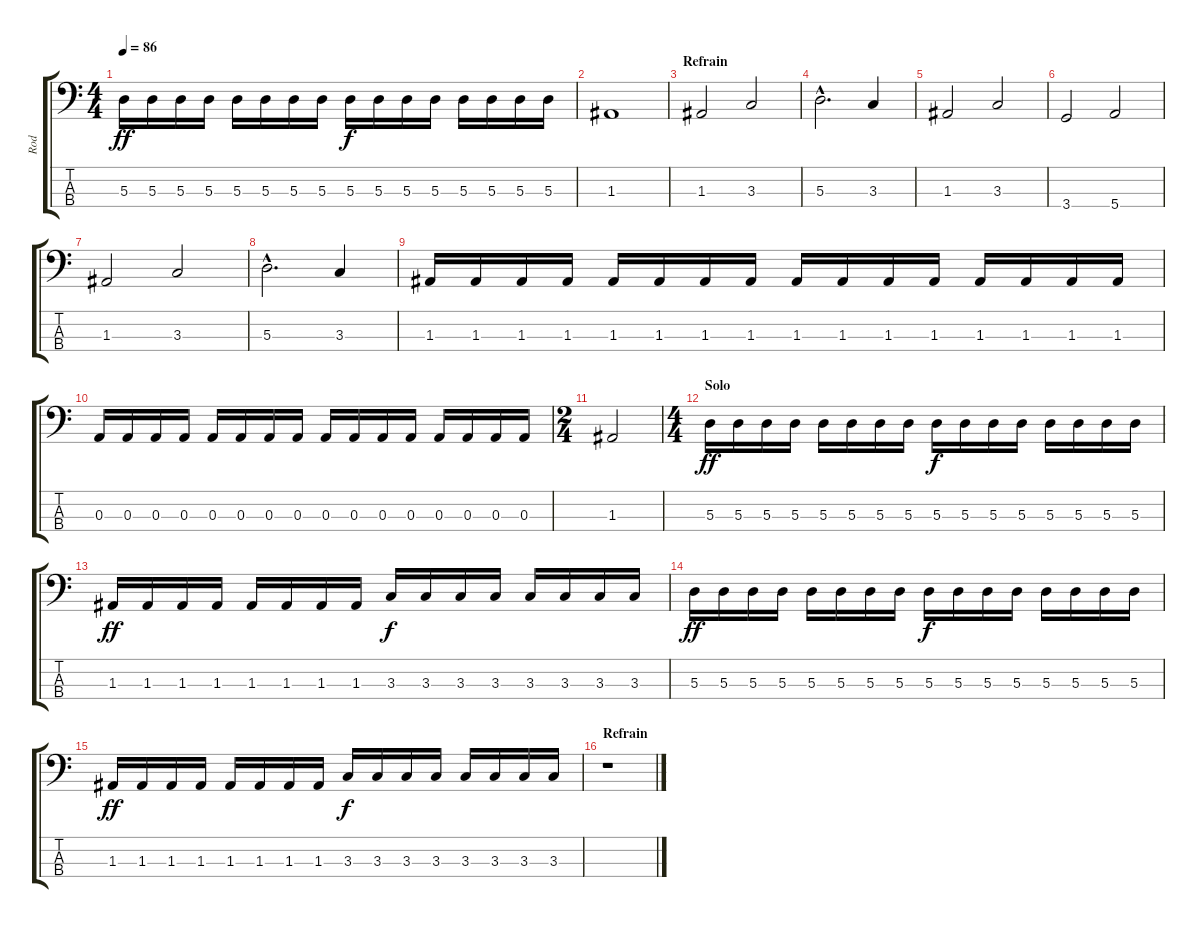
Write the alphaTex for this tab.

\track ("Rod" "Rod") {instrument electricbasspick}
\staff {score tabs}
\tuning (G2 D2 A1 E1) {hide}
\ts (4 4)
\tempo 86
\clef f4
\ks c
5.3.16{dy ff} 5.3.16 5.3.16 5.3.16 5.3.16 5.3.16 5.3.16 5.3.16 5.3.16{dy f} 5.3.16 5.3.16 5.3.16 5.3.16 5.3.16 5.3.16 5.3.16 |
1.3.1 |
\section ("" "Refrain")
1.3.2 3.3.2 |
5.3{hac}.2{d} 3.3.4 |
1.3.2 3.3.2 |
3.4.2 5.4.2 |
1.3.2 3.3.2 |
5.3{hac}.2{d} 3.3.4 |
1.3.16 1.3.16 1.3.16 1.3.16 1.3.16 1.3.16 1.3.16 1.3.16 1.3.16 1.3.16 1.3.16 1.3.16 1.3.16 1.3.16 1.3.16 1.3.16 |
0.3.16 0.3.16 0.3.16 0.3.16 0.3.16 0.3.16 0.3.16 0.3.16 0.3.16 0.3.16 0.3.16 0.3.16 0.3.16 0.3.16 0.3.16 0.3.16 |
\ts (2 4)
1.3.2 |
\ts (4 4)
\section ("" "Solo")
5.3.16{dy ff} 5.3.16 5.3.16 5.3.16 5.3.16 5.3.16 5.3.16 5.3.16 5.3.16{dy f} 5.3.16 5.3.16 5.3.16 5.3.16 5.3.16 5.3.16 5.3.16 |
1.3.16{dy ff} 1.3.16 1.3.16 1.3.16 1.3.16 1.3.16 1.3.16 1.3.16 3.3.16{dy f} 3.3.16 3.3.16 3.3.16 3.3.16 3.3.16 3.3.16 3.3.16 |
5.3.16{dy ff} 5.3.16 5.3.16 5.3.16 5.3.16 5.3.16 5.3.16 5.3.16 5.3.16{dy f} 5.3.16 5.3.16 5.3.16 5.3.16 5.3.16 5.3.16 5.3.16 |
1.3.16{dy ff} 1.3.16 1.3.16 1.3.16 1.3.16 1.3.16 1.3.16 1.3.16 3.3.16{dy f} 3.3.16 3.3.16 3.3.16 3.3.16 3.3.16 3.3.16 3.3.16 |
\section ("" "Refrain")
r.1
